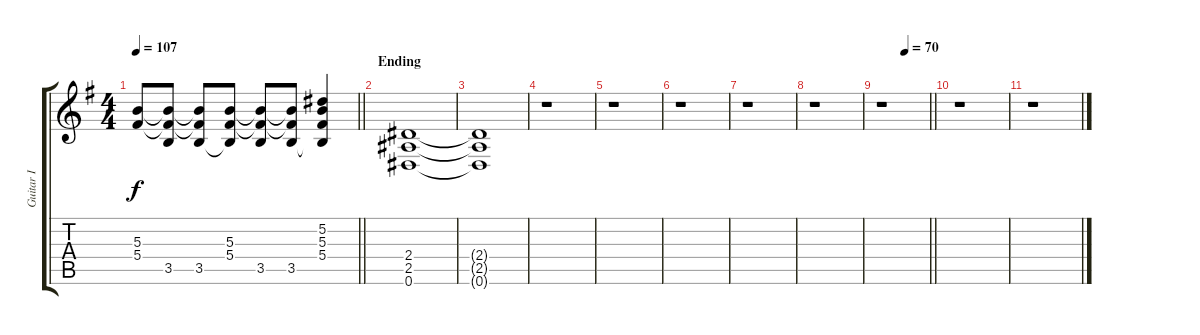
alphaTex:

\track ("Guitar I" "Guitar I") {instrument distortionguitar}
\staff {score tabs}
\tuning (Eb4 Bb3 Gb3 Db3 Ab2 Eb2) {hide}
\ts (4 4)
\tempo 107
\clef g2
\barLineRight lightlight
\ks eminor
(5.3 5.4).8{dy f} (5.3{t} 5.4{t} 3.5).8 (5.3{t} 5.4{t} 3.5).8 (5.3 5.4 3.5{t}).8 (5.3{t} 5.4{t} 3.5).8 (5.3{t} 5.4{t} 3.5).8 (5.2 5.3 5.4 3.5{t}).4 |
\section ("" "Ending")
(2.4 2.5 0.6).1 |
(2.4{t} 2.5{t} 0.6{t}).1 |
r.1 |
r.1 |
r.1 |
r.1 |
r.1 |
\tempo (70 0.5)
\barLineRight lightlight
r.1 |
r.1 |
r.1
